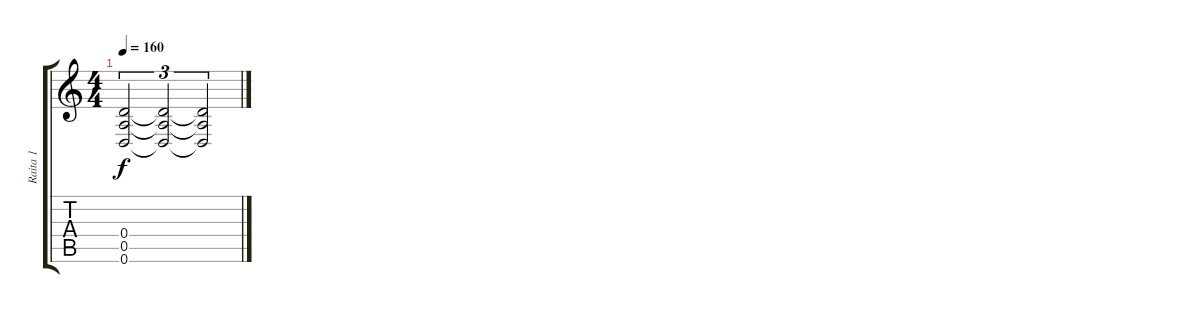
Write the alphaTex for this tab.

\track ("Raita 1" "Raita 1") {instrument distortionguitar}
\staff {score tabs}
\tuning (E4 B3 G3 D3 A2 D2) {hide}
\ts (4 4)
\tempo 160
\clef g2
\ks c
(0.4 0.5 0.6).2{tu (3 2) dy f} (0.4{t} 0.5{t} 0.6{t}).2{tu (3 2)} (0.4{t} 0.5{t} 0.6{t}).2{tu (3 2)}
